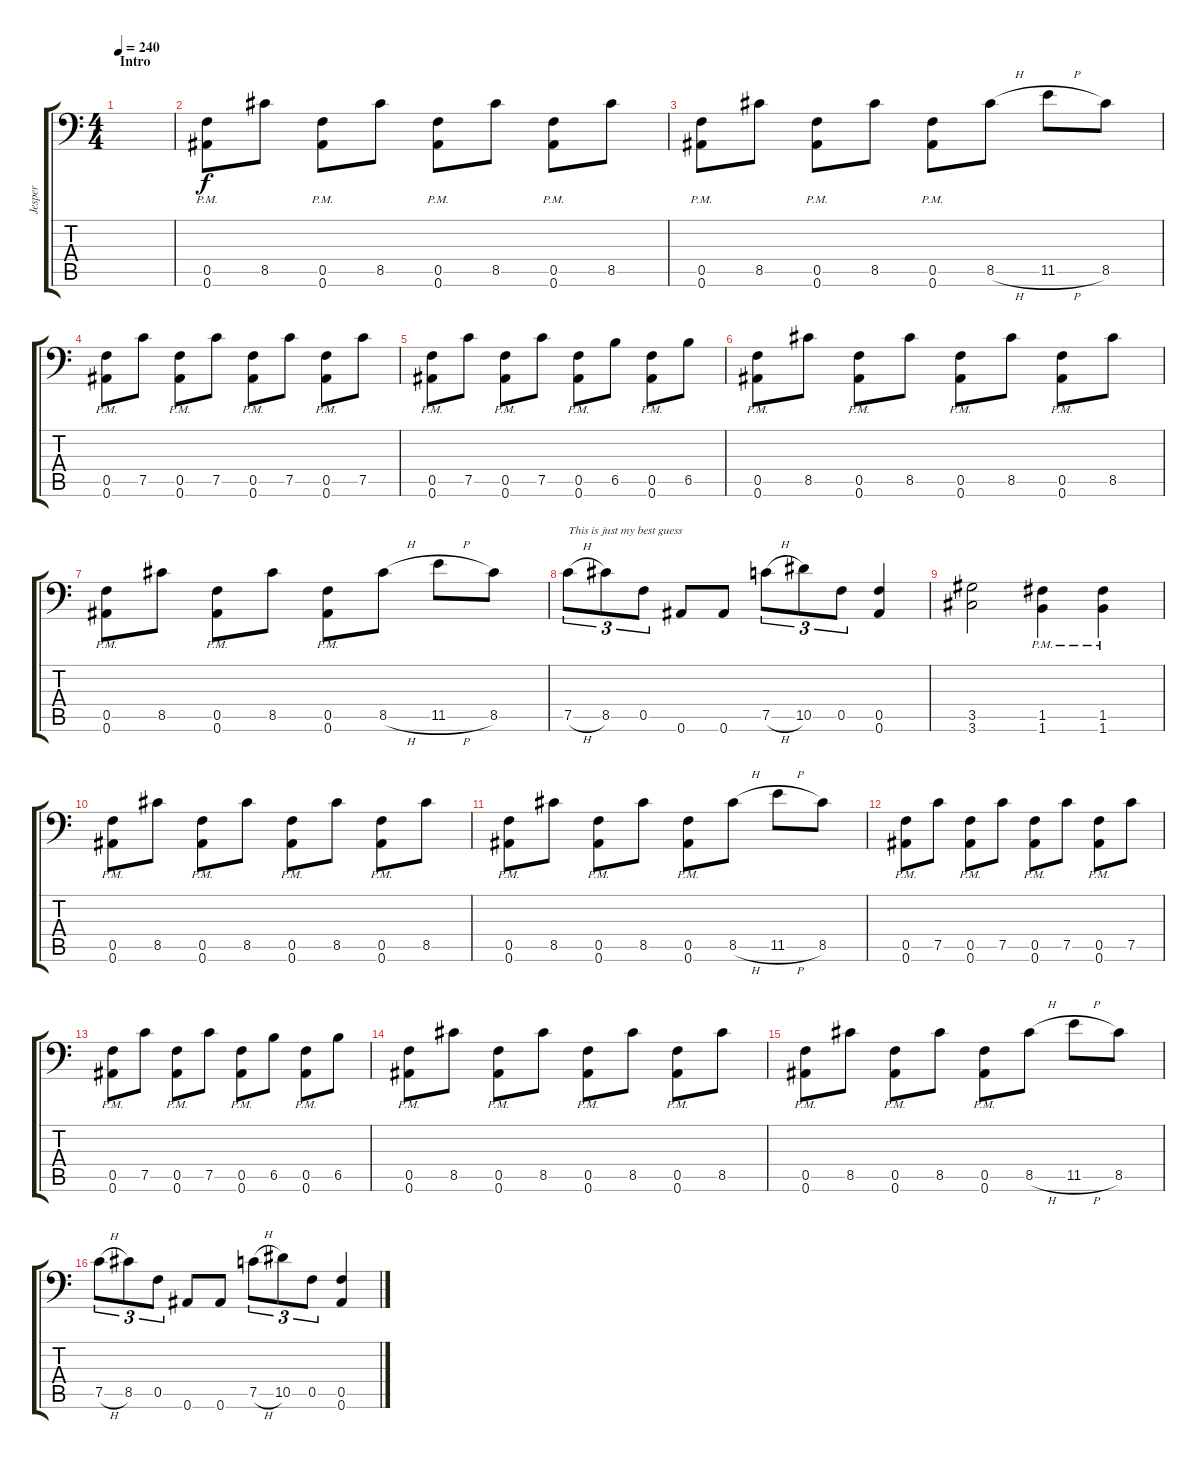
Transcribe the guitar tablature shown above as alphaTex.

\track ("Jesper" "Jesper") {instrument distortionguitar}
\staff {score tabs}
\tuning (C4 G3 Eb3 Bb2 F2 Bb1) {hide}
\ts (4 4)
\section ("" "Intro")
\tempo 240
\clef f4
\ks c
|
(0.5{pm} 0.6{pm}).8 8.5.8 (0.5{pm} 0.6{pm}).8 8.5.8 (0.5{pm} 0.6{pm}).8 8.5.8 (0.5{pm} 0.6{pm}).8 8.5.8 |
(0.5{pm} 0.6{pm}).8 8.5.8 (0.5{pm} 0.6{pm}).8 8.5.8 (0.5{pm} 0.6{pm}).8 8.5{h}.8 11.5{h}.8 8.5.8 |
(0.5{pm} 0.6{pm}).8 7.5.8 (0.5{pm} 0.6{pm}).8 7.5.8 (0.5{pm} 0.6{pm}).8 7.5.8 (0.5{pm} 0.6{pm}).8 7.5.8 |
(0.5{pm} 0.6{pm}).8 7.5.8 (0.5{pm} 0.6{pm}).8 7.5.8 (0.5{pm} 0.6{pm}).8 6.5.8 (0.5{pm} 0.6{pm}).8 6.5.8 |
(0.5{pm} 0.6{pm}).8 8.5.8 (0.5{pm} 0.6{pm}).8 8.5.8 (0.5{pm} 0.6{pm}).8 8.5.8 (0.5{pm} 0.6{pm}).8 8.5.8 |
(0.5{pm} 0.6{pm}).8 8.5.8 (0.5{pm} 0.6{pm}).8 8.5.8 (0.5{pm} 0.6{pm}).8 8.5{h}.8 11.5{h}.8 8.5.8 |
7.5{h}.8{tu (3 2) txt "This is just my best guess"} 8.5.8{tu (3 2)} 0.5.8{tu (3 2)} 0.6.8 0.6.8 7.5{h}.8{tu (3 2)} 10.5.8{tu (3 2)} 0.5.8{tu (3 2)} (0.5 0.6).4 |
(3.5 3.6).2 (1.5{pm} 1.6{pm}).4 (1.5{pm} 1.6{pm}).4 |
(0.5{pm} 0.6{pm}).8 8.5.8 (0.5{pm} 0.6{pm}).8 8.5.8 (0.5{pm} 0.6{pm}).8 8.5.8 (0.5{pm} 0.6{pm}).8 8.5.8 |
(0.5{pm} 0.6{pm}).8 8.5.8 (0.5{pm} 0.6{pm}).8 8.5.8 (0.5{pm} 0.6{pm}).8 8.5{h}.8 11.5{h}.8 8.5.8 |
(0.5{pm} 0.6{pm}).8 7.5.8 (0.5{pm} 0.6{pm}).8 7.5.8 (0.5{pm} 0.6{pm}).8 7.5.8 (0.5{pm} 0.6{pm}).8 7.5.8 |
(0.5{pm} 0.6{pm}).8 7.5.8 (0.5{pm} 0.6{pm}).8 7.5.8 (0.5{pm} 0.6{pm}).8 6.5.8 (0.5{pm} 0.6{pm}).8 6.5.8 |
(0.5{pm} 0.6{pm}).8 8.5.8 (0.5{pm} 0.6{pm}).8 8.5.8 (0.5{pm} 0.6{pm}).8 8.5.8 (0.5{pm} 0.6{pm}).8 8.5.8 |
(0.5{pm} 0.6{pm}).8 8.5.8 (0.5{pm} 0.6{pm}).8 8.5.8 (0.5{pm} 0.6{pm}).8 8.5{h}.8 11.5{h}.8 8.5.8 |
7.5{h}.8{tu (3 2)} 8.5.8{tu (3 2)} 0.5.8{tu (3 2)} 0.6.8 0.6.8 7.5{h}.8{tu (3 2)} 10.5.8{tu (3 2)} 0.5.8{tu (3 2)} (0.5 0.6).4
